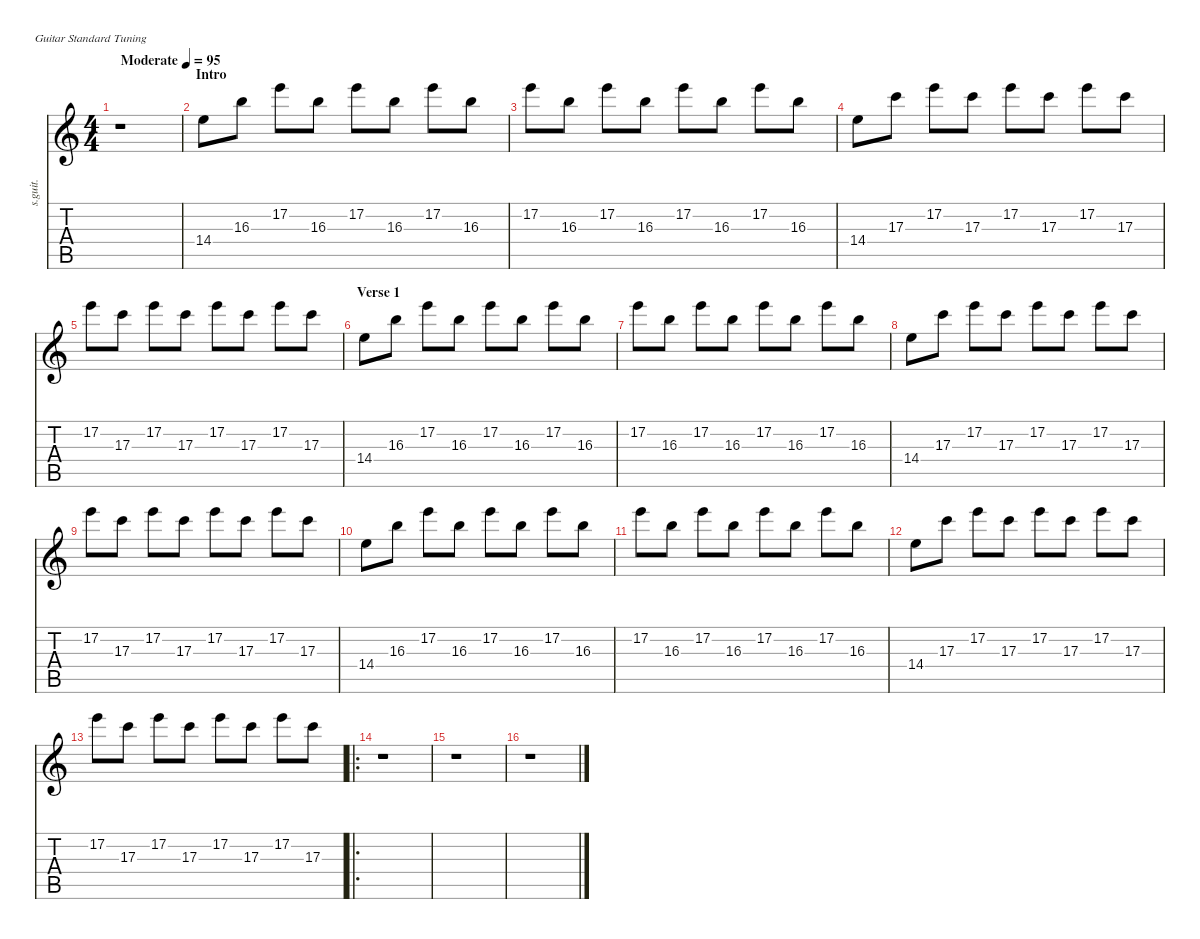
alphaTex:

\defaultSystemsLayout 4
\hideDynamics
\bracketExtendMode nobrackets
\track ("Amy Lee (Left Hand Piano)" "s.guit.") {instrument acousticgrandpiano}
\staff {score tabs}
\tuning (E4 B3 G3 D3 A2 E2)
\displaytranspose 12
\ts (4 4)
\beaming (8 2 2 2 2)
\tempo (95 "Moderate")
\clef g2
\ks c
r.1{dy f instrument acousticgrandpiano} |
\section ("" "Intro")
14.4.8{lyrics (0 "") lyrics (1 "") lyrics (2 "") lyrics (3 "") lyrics (4 "")} 16.3.8{lyrics (0 "") lyrics (1 "") lyrics (2 "") lyrics (3 "") lyrics (4 "")} 17.2.8{lyrics (0 "") lyrics (1 "") lyrics (2 "") lyrics (3 "") lyrics (4 "")} 16.3.8{lyrics (0 "") lyrics (1 "") lyrics (2 "") lyrics (3 "") lyrics (4 "")} 17.2.8{lyrics (0 "") lyrics (1 "") lyrics (2 "") lyrics (3 "") lyrics (4 "")} 16.3.8{lyrics (0 "") lyrics (1 "") lyrics (2 "") lyrics (3 "") lyrics (4 "")} 17.2.8{lyrics (0 "") lyrics (1 "") lyrics (2 "") lyrics (3 "") lyrics (4 "")} 16.3.8{lyrics (0 "") lyrics (1 "") lyrics (2 "") lyrics (3 "") lyrics (4 "")} |
17.2.8{lyrics (0 "") lyrics (1 "") lyrics (2 "") lyrics (3 "") lyrics (4 "")} 16.3.8{lyrics (0 "") lyrics (1 "") lyrics (2 "") lyrics (3 "") lyrics (4 "")} 17.2.8{lyrics (0 "") lyrics (1 "") lyrics (2 "") lyrics (3 "") lyrics (4 "")} 16.3.8{lyrics (0 "") lyrics (1 "") lyrics (2 "") lyrics (3 "") lyrics (4 "")} 17.2.8{lyrics (0 "") lyrics (1 "") lyrics (2 "") lyrics (3 "") lyrics (4 "")} 16.3.8{lyrics (0 "") lyrics (1 "") lyrics (2 "") lyrics (3 "") lyrics (4 "")} 17.2.8{lyrics (0 "") lyrics (1 "") lyrics (2 "") lyrics (3 "") lyrics (4 "")} 16.3.8{lyrics (0 "") lyrics (1 "") lyrics (2 "") lyrics (3 "") lyrics (4 "")} |
14.4.8{lyrics (0 "") lyrics (1 "") lyrics (2 "") lyrics (3 "") lyrics (4 "")} 17.3.8{lyrics (0 "") lyrics (1 "") lyrics (2 "") lyrics (3 "") lyrics (4 "")} 17.2.8{lyrics (0 "") lyrics (1 "") lyrics (2 "") lyrics (3 "") lyrics (4 "")} 17.3.8{lyrics (0 "") lyrics (1 "") lyrics (2 "") lyrics (3 "") lyrics (4 "")} 17.2.8{lyrics (0 "") lyrics (1 "") lyrics (2 "") lyrics (3 "") lyrics (4 "")} 17.3.8{lyrics (0 "") lyrics (1 "") lyrics (2 "") lyrics (3 "") lyrics (4 "")} 17.2.8{lyrics (0 "") lyrics (1 "") lyrics (2 "") lyrics (3 "") lyrics (4 "")} 17.3.8{lyrics (0 "") lyrics (1 "") lyrics (2 "") lyrics (3 "") lyrics (4 "")} |
17.2.8{lyrics (0 "") lyrics (1 "") lyrics (2 "") lyrics (3 "") lyrics (4 "")} 17.3.8{lyrics (0 "") lyrics (1 "") lyrics (2 "") lyrics (3 "") lyrics (4 "")} 17.2.8{lyrics (0 "") lyrics (1 "") lyrics (2 "") lyrics (3 "") lyrics (4 "")} 17.3.8{lyrics (0 "") lyrics (1 "") lyrics (2 "") lyrics (3 "") lyrics (4 "")} 17.2.8{lyrics (0 "") lyrics (1 "") lyrics (2 "") lyrics (3 "") lyrics (4 "")} 17.3.8{lyrics (0 "") lyrics (1 "") lyrics (2 "") lyrics (3 "") lyrics (4 "")} 17.2.8{lyrics (0 "") lyrics (1 "") lyrics (2 "") lyrics (3 "") lyrics (4 "")} 17.3.8{lyrics (0 "") lyrics (1 "") lyrics (2 "") lyrics (3 "") lyrics (4 "")} |
\section ("" "Verse 1")
14.4.8{lyrics (0 "") lyrics (1 "") lyrics (2 "") lyrics (3 "") lyrics (4 "")} 16.3.8{lyrics (0 "") lyrics (1 "") lyrics (2 "") lyrics (3 "") lyrics (4 "")} 17.2.8{lyrics (0 "") lyrics (1 "") lyrics (2 "") lyrics (3 "") lyrics (4 "")} 16.3.8{lyrics (0 "") lyrics (1 "") lyrics (2 "") lyrics (3 "") lyrics (4 "")} 17.2.8{lyrics (0 "") lyrics (1 "") lyrics (2 "") lyrics (3 "") lyrics (4 "")} 16.3.8{lyrics (0 "") lyrics (1 "") lyrics (2 "") lyrics (3 "") lyrics (4 "")} 17.2.8{lyrics (0 "") lyrics (1 "") lyrics (2 "") lyrics (3 "") lyrics (4 "")} 16.3.8{lyrics (0 "") lyrics (1 "") lyrics (2 "") lyrics (3 "") lyrics (4 "")} |
17.2.8{lyrics (0 "") lyrics (1 "") lyrics (2 "") lyrics (3 "") lyrics (4 "")} 16.3.8{lyrics (0 "") lyrics (1 "") lyrics (2 "") lyrics (3 "") lyrics (4 "")} 17.2.8{lyrics (0 "") lyrics (1 "") lyrics (2 "") lyrics (3 "") lyrics (4 "")} 16.3.8{lyrics (0 "") lyrics (1 "") lyrics (2 "") lyrics (3 "") lyrics (4 "")} 17.2.8{lyrics (0 "") lyrics (1 "") lyrics (2 "") lyrics (3 "") lyrics (4 "")} 16.3.8{lyrics (0 "") lyrics (1 "") lyrics (2 "") lyrics (3 "") lyrics (4 "")} 17.2.8{lyrics (0 "") lyrics (1 "") lyrics (2 "") lyrics (3 "") lyrics (4 "")} 16.3.8{lyrics (0 "") lyrics (1 "") lyrics (2 "") lyrics (3 "") lyrics (4 "")} |
14.4.8{lyrics (0 "") lyrics (1 "") lyrics (2 "") lyrics (3 "") lyrics (4 "")} 17.3.8{lyrics (0 "") lyrics (1 "") lyrics (2 "") lyrics (3 "") lyrics (4 "")} 17.2.8{lyrics (0 "") lyrics (1 "") lyrics (2 "") lyrics (3 "") lyrics (4 "")} 17.3.8{lyrics (0 "") lyrics (1 "") lyrics (2 "") lyrics (3 "") lyrics (4 "")} 17.2.8{lyrics (0 "") lyrics (1 "") lyrics (2 "") lyrics (3 "") lyrics (4 "")} 17.3.8{lyrics (0 "") lyrics (1 "") lyrics (2 "") lyrics (3 "") lyrics (4 "")} 17.2.8{lyrics (0 "") lyrics (1 "") lyrics (2 "") lyrics (3 "") lyrics (4 "")} 17.3.8{lyrics (0 "") lyrics (1 "") lyrics (2 "") lyrics (3 "") lyrics (4 "")} |
17.2.8{lyrics (0 "") lyrics (1 "") lyrics (2 "") lyrics (3 "") lyrics (4 "")} 17.3.8{lyrics (0 "") lyrics (1 "") lyrics (2 "") lyrics (3 "") lyrics (4 "")} 17.2.8{lyrics (0 "") lyrics (1 "") lyrics (2 "") lyrics (3 "") lyrics (4 "")} 17.3.8{lyrics (0 "") lyrics (1 "") lyrics (2 "") lyrics (3 "") lyrics (4 "")} 17.2.8{lyrics (0 "") lyrics (1 "") lyrics (2 "") lyrics (3 "") lyrics (4 "")} 17.3.8{lyrics (0 "") lyrics (1 "") lyrics (2 "") lyrics (3 "") lyrics (4 "")} 17.2.8{lyrics (0 "") lyrics (1 "") lyrics (2 "") lyrics (3 "") lyrics (4 "")} 17.3.8{lyrics (0 "") lyrics (1 "") lyrics (2 "") lyrics (3 "") lyrics (4 "")} |
14.4.8{lyrics (0 "") lyrics (1 "") lyrics (2 "") lyrics (3 "") lyrics (4 "")} 16.3.8{lyrics (0 "") lyrics (1 "") lyrics (2 "") lyrics (3 "") lyrics (4 "")} 17.2.8{lyrics (0 "") lyrics (1 "") lyrics (2 "") lyrics (3 "") lyrics (4 "")} 16.3.8{lyrics (0 "") lyrics (1 "") lyrics (2 "") lyrics (3 "") lyrics (4 "")} 17.2.8{lyrics (0 "") lyrics (1 "") lyrics (2 "") lyrics (3 "") lyrics (4 "")} 16.3.8{lyrics (0 "") lyrics (1 "") lyrics (2 "") lyrics (3 "") lyrics (4 "")} 17.2.8{lyrics (0 "") lyrics (1 "") lyrics (2 "") lyrics (3 "") lyrics (4 "")} 16.3.8{lyrics (0 "") lyrics (1 "") lyrics (2 "") lyrics (3 "") lyrics (4 "")} |
17.2.8{lyrics (0 "") lyrics (1 "") lyrics (2 "") lyrics (3 "") lyrics (4 "")} 16.3.8{lyrics (0 "") lyrics (1 "") lyrics (2 "") lyrics (3 "") lyrics (4 "")} 17.2.8{lyrics (0 "") lyrics (1 "") lyrics (2 "") lyrics (3 "") lyrics (4 "")} 16.3.8{lyrics (0 "") lyrics (1 "") lyrics (2 "") lyrics (3 "") lyrics (4 "")} 17.2.8{lyrics (0 "") lyrics (1 "") lyrics (2 "") lyrics (3 "") lyrics (4 "")} 16.3.8{lyrics (0 "") lyrics (1 "") lyrics (2 "") lyrics (3 "") lyrics (4 "")} 17.2.8{lyrics (0 "") lyrics (1 "") lyrics (2 "") lyrics (3 "") lyrics (4 "")} 16.3.8{lyrics (0 "") lyrics (1 "") lyrics (2 "") lyrics (3 "") lyrics (4 "")} |
14.4.8{lyrics (0 "") lyrics (1 "") lyrics (2 "") lyrics (3 "") lyrics (4 "")} 17.3.8{lyrics (0 "") lyrics (1 "") lyrics (2 "") lyrics (3 "") lyrics (4 "")} 17.2.8{lyrics (0 "") lyrics (1 "") lyrics (2 "") lyrics (3 "") lyrics (4 "")} 17.3.8{lyrics (0 "") lyrics (1 "") lyrics (2 "") lyrics (3 "") lyrics (4 "")} 17.2.8{lyrics (0 "") lyrics (1 "") lyrics (2 "") lyrics (3 "") lyrics (4 "")} 17.3.8{lyrics (0 "") lyrics (1 "") lyrics (2 "") lyrics (3 "") lyrics (4 "")} 17.2.8{lyrics (0 "") lyrics (1 "") lyrics (2 "") lyrics (3 "") lyrics (4 "")} 17.3.8{lyrics (0 "") lyrics (1 "") lyrics (2 "") lyrics (3 "") lyrics (4 "")} |
17.2.8{lyrics (0 "") lyrics (1 "") lyrics (2 "") lyrics (3 "") lyrics (4 "")} 17.3.8{lyrics (0 "") lyrics (1 "") lyrics (2 "") lyrics (3 "") lyrics (4 "")} 17.2.8{lyrics (0 "") lyrics (1 "") lyrics (2 "") lyrics (3 "") lyrics (4 "")} 17.3.8{lyrics (0 "") lyrics (1 "") lyrics (2 "") lyrics (3 "") lyrics (4 "")} 17.2.8{lyrics (0 "") lyrics (1 "") lyrics (2 "") lyrics (3 "") lyrics (4 "")} 17.3.8{lyrics (0 "") lyrics (1 "") lyrics (2 "") lyrics (3 "") lyrics (4 "")} 17.2.8{lyrics (0 "") lyrics (1 "") lyrics (2 "") lyrics (3 "") lyrics (4 "")} 17.3.8{lyrics (0 "") lyrics (1 "") lyrics (2 "") lyrics (3 "") lyrics (4 "")} |
\ro
r.1 |
r.1 |
r.1
